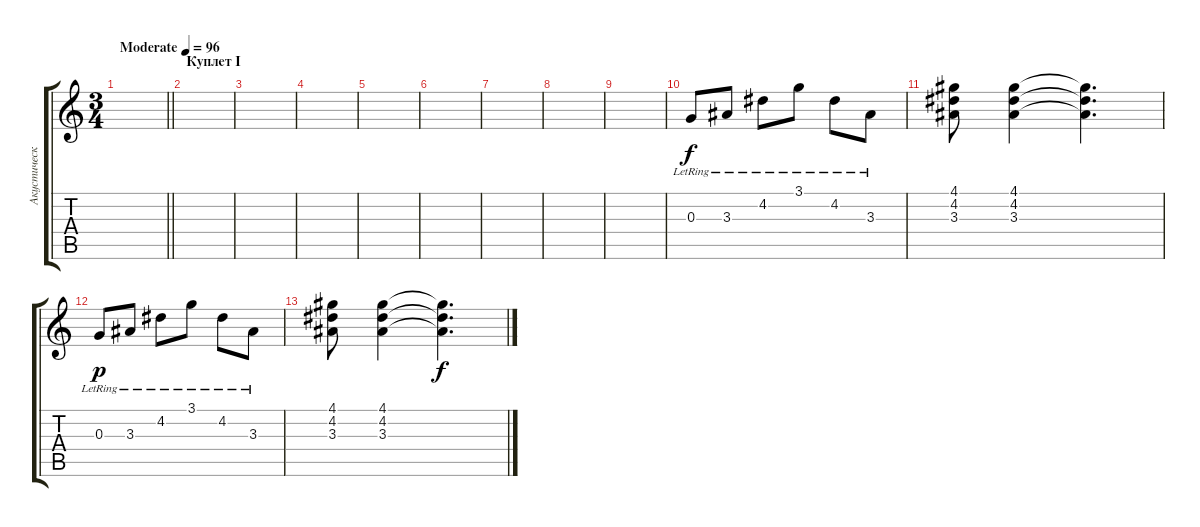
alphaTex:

\track ("Акустическая электро-гитара" "Акустическ") {instrument electricguitarclean}
\staff {score tabs}
\tuning (E4 B3 G3 D3 A2 E2) {hide}
\ts (3 4)
\tempo (96 "Moderate")
\clef g2
\barLineRight lightlight
\ks c
|
\section ("" "Куплет I")
|
|
|
|
|
|
|
|
0.3{lr}.8 3.3{lr}.8 4.2{lr}.8 3.1{lr}.8 4.2{lr}.8 3.3{lr}.8 |
(4.1 4.2 3.3).8 (4.1 4.2 3.3).4 (4.1{t} 4.2{t} 3.3{t}).4{d dy f} |
0.3{lr}.8{dy p} 3.3{lr}.8 4.2{lr}.8 3.1{lr}.8 4.2{lr}.8 3.3{lr}.8 |
(4.1 4.2 3.3).8 (4.1 4.2 3.3).4 (4.1{t} 4.2{t} 3.3{t}).4{d dy f}
